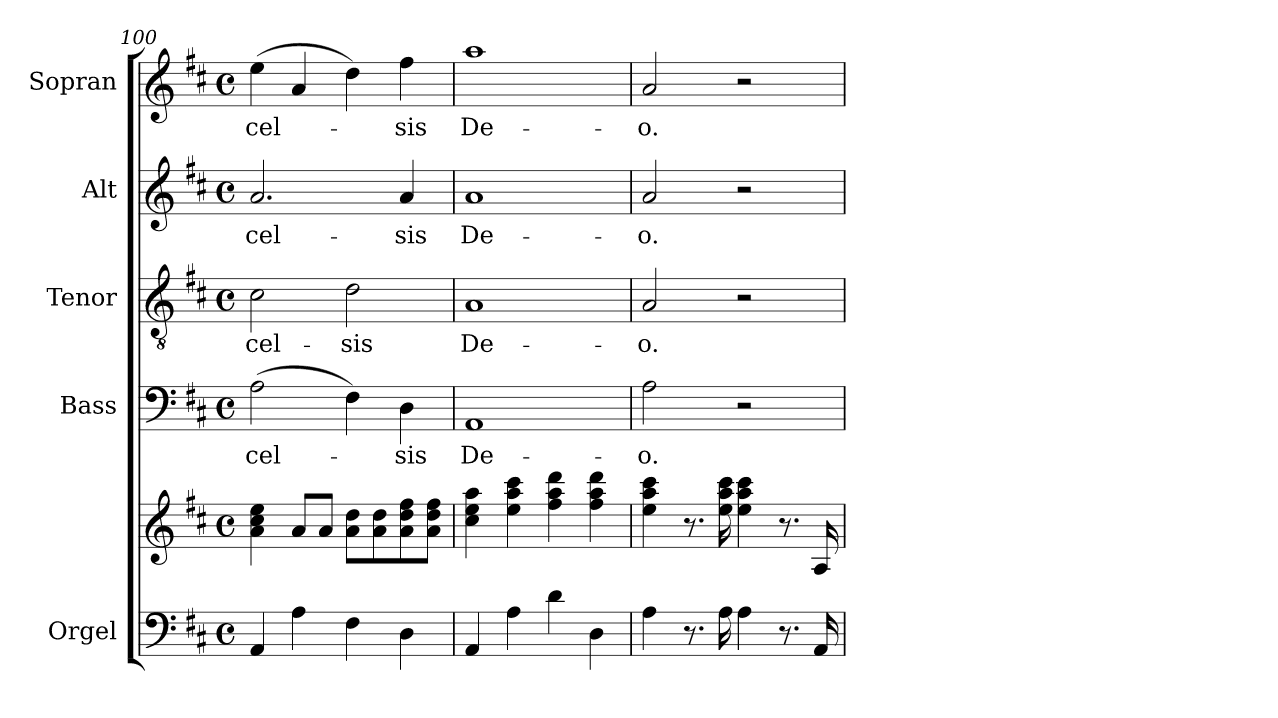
**kern	**kern	**kern	**text	**kern	**text	**kern	**text	**kern	**text
*part5	*part5	*part4	*part4	*part3	*part3	*part2	*part2	*part1	*part1
*staff6	*staff5	*staff4	*staff4	*staff3	*staff3	*staff2	*staff2	*staff1	*staff1
*I"Orgel	*	*I"Bass	*	*I"Tenor	*	*I"Alt	*	*I"Sopran	*
*I'Org.	*	*I'B	*	*I'T	*	*I'A	*	*I'S	*
*clefF4	*clefG2	*clefF4	*	*clefGv2	*	*clefG2	*	*clefG2	*
*k[f#c#]	*k[f#c#]	*k[f#c#]	*	*k[f#c#]	*	*k[f#c#]	*	*k[f#c#]	*
*D:	*D:	*D:	*	*D:	*	*D:	*	*D:	*
*M4/4	*M4/4	*M4/4	*	*M4/4	*	*M4/4	*	*M4/4	*
*met(c)	*met(c)	*met(c)	*	*met(c)	*	*met(c)	*	*met(c)	*
=100	=100	=100	=100	=100	=100	=100	=100	=100	=100
!	!	!	!LO:LY:b	!	!LO:LY:b	!	!LO:LY:b	!	!LO:LY:b
4AA/	4a\ 4cc#\ 4ee\	(>2A\	-cel-	2c#\	-cel-	2.a/	-cel-	(>4ee\	-cel-
4A\	8a/L	.	.	.	.	.	.	4a/	.
.	8a/J	.	.	.	.	.	.	.	.
!	!	!	!	!	!LO:LY:b	!	!	!	!
4F#\	8a\ 8dd\L	4F#\)	.	2d\	-sis	.	.	4dd\)	.
.	8a\ 8dd\	.	.	.	.	.	.	.	.
!	!	!	!LO:LY:b	!	!	!	!LO:LY:b	!	!LO:LY:b
4D\	8a\ 8dd\ 8ff#\	4D\	-sis	.	.	4a/	-sis	4ff#\	-sis
.	8a\ 8dd\ 8ff#\J	.	.	.	.	.	.	.	.
=101	=101	=101	=101	=101	=101	=101	=101	=101	=101
!	!	!	!LO:LY:b	!	!LO:LY:b	!	!LO:LY:b	!	!LO:LY:b
4AA/	4cc#\ 4ee\ 4aa\	1AA	De-	1A	De-	1a	De-	1aa	De-
4A\	4ee\ 4aa\ 4ccc#\	.	.	.	.	.	.	.	.
4d\	4ff#\ 4aa\ 4ddd\	.	.	.	.	.	.	.	.
4D\	4ff#\ 4aa\ 4ddd\	.	.	.	.	.	.	.	.
!!LO:LB:g=z
=102	=102	=102	=102	=102	=102	=102	=102	=102	=102
!	!	!	!LO:LY:b	!	!LO:LY:b	!	!LO:LY:b	!	!LO:LY:b
4A\	4ee\ 4aa\ 4ccc#\	2A\	-o.	2A/	-o.	2a/	-o.	2a/	-o.
8.r	8.r	.	.	.	.	.	.	.	.
16A\	16ee\ 16aa\ 16ccc#\	.	.	.	.	.	.	.	.
4A\	4ee\ 4aa\ 4ccc#\	2r	.	2r	.	2r	.	2r	.
8.r	8.r	.	.	.	.	.	.	.	.
16AA/	16A/	.	.	.	.	.	.	.	.
=	=	=	=	=	=	=	=	=	=
*-	*-	*-	*-	*-	*-	*-	*-	*-	*-
